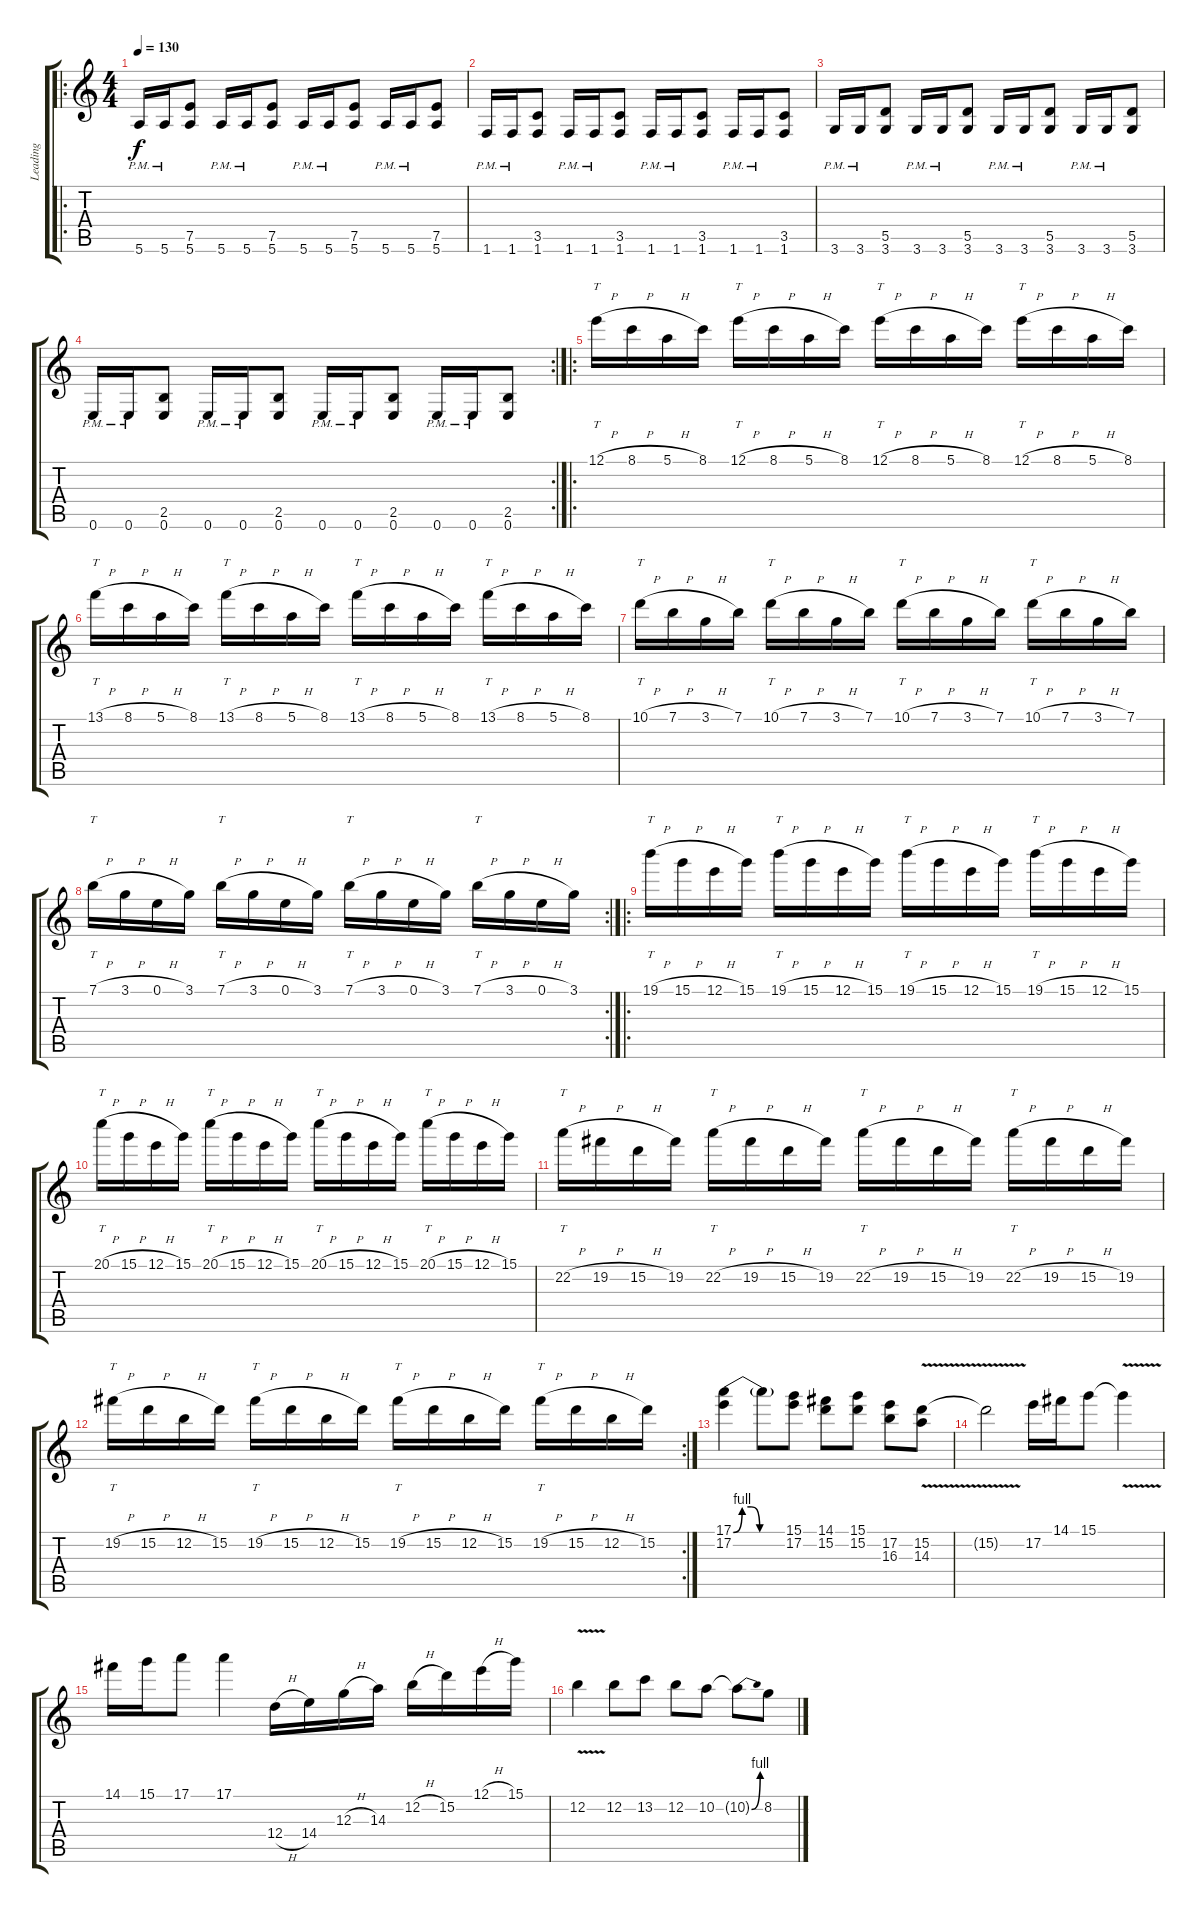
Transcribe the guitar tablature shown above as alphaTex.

\track ("Leading" "Leading") {instrument acousticguitarsteel}
\staff {score tabs}
\tuning (E4 B3 G3 D3 A2 E2) {hide}
\ro
\ts (4 4)
\tempo 130
\clef g2
\ks c
5.6{pm}.16{dy f} 5.6{pm}.16 (7.5 5.6).8 5.6{pm}.16 5.6{pm}.16 (7.5 5.6).8 5.6{pm}.16 5.6{pm}.16 (7.5 5.6).8 5.6{pm}.16 5.6{pm}.16 (7.5 5.6).8 |
1.6{pm}.16 1.6{pm}.16 (3.5 1.6).8 1.6{pm}.16 1.6{pm}.16 (3.5 1.6).8 1.6{pm}.16 1.6{pm}.16 (3.5 1.6).8 1.6{pm}.16 1.6{pm}.16 (3.5 1.6).8 |
3.6{pm}.16 3.6{pm}.16 (5.5 3.6).8 3.6{pm}.16 3.6{pm}.16 (5.5 3.6).8 3.6{pm}.16 3.6{pm}.16 (5.5 3.6).8 3.6{pm}.16 3.6{pm}.16 (5.5 3.6).8 |
\rc 2
0.6{pm}.16 0.6{pm}.16 (2.5 0.6).8 0.6{pm}.16 0.6{pm}.16 (2.5 0.6).8 0.6{pm}.16 0.6{pm}.16 (2.5 0.6).8 0.6{pm}.16 0.6{pm}.16 (2.5 0.6).8 |
\ro
12.1{h}.16{tt instrument overdrivenguitar} 8.1{h}.16 5.1{h}.16 8.1.16 12.1{h}.16{tt} 8.1{h}.16 5.1{h}.16 8.1.16 12.1{h}.16{tt} 8.1{h}.16 5.1{h}.16 8.1.16 12.1{h}.16{tt} 8.1{h}.16 5.1{h}.16 8.1.16 |
13.1{h}.16{tt} 8.1{h}.16 5.1{h}.16 8.1.16 13.1{h}.16{tt} 8.1{h}.16 5.1{h}.16 8.1.16 13.1{h}.16{tt} 8.1{h}.16 5.1{h}.16 8.1.16 13.1{h}.16{tt} 8.1{h}.16 5.1{h}.16 8.1.16 |
10.1{h}.16{tt} 7.1{h}.16 3.1{h}.16 7.1.16 10.1{h}.16{tt} 7.1{h}.16 3.1{h}.16 7.1.16 10.1{h}.16{tt} 7.1{h}.16 3.1{h}.16 7.1.16 10.1{h}.16{tt} 7.1{h}.16 3.1{h}.16 7.1.16 |
\rc 2
7.1{h}.16{tt} 3.1{h}.16 0.1{h}.16 3.1.16 7.1{h}.16{tt} 3.1{h}.16 0.1{h}.16 3.1.16 7.1{h}.16{tt} 3.1{h}.16 0.1{h}.16 3.1.16 7.1{h}.16{tt} 3.1{h}.16 0.1{h}.16 3.1.16 |
\ro
19.1{h}.16{tt} 15.1{h}.16 12.1{h}.16 15.1.16 19.1{h}.16{tt} 15.1{h}.16 12.1{h}.16 15.1.16 19.1{h}.16{tt} 15.1{h}.16 12.1{h}.16 15.1.16 19.1{h}.16{tt} 15.1{h}.16 12.1{h}.16 15.1.16 |
20.1{h}.16{tt} 15.1{h}.16 12.1{h}.16 15.1.16 20.1{h}.16{tt} 15.1{h}.16 12.1{h}.16 15.1.16 20.1{h}.16{tt} 15.1{h}.16 12.1{h}.16 15.1.16 20.1{h}.16{tt} 15.1{h}.16 12.1{h}.16 15.1.16 |
22.2{h}.16{tt} 19.2{h}.16 15.2{h}.16 19.2.16 22.2{h}.16{tt} 19.2{h}.16 15.2{h}.16 19.2.16 22.2{h}.16{tt} 19.2{h}.16 15.2{h}.16 19.2.16 22.2{h}.16{tt} 19.2{h}.16 15.2{h}.16 19.2.16 |
\rc 2
19.2{h}.16{tt} 15.2{h}.16 12.2{h}.16 15.2.16 19.2{h}.16{tt} 15.2{h}.16 12.2{h}.16 15.2.16 19.2{h}.16{tt} 15.2{h}.16 12.2{h}.16 15.2.16 19.2{h}.16{tt} 15.2{h}.16 12.2{h}.16 15.2.16 |
(17.1{be (custom 0 0 10 4 20 4 30 0 60 0)} 17.2).4{instrument overdrivenguitar} 17.1{t}.8 (15.1 17.2).8 (14.1 15.2).8 (15.1 15.2).8 (17.2 16.3).8 (15.2{v} 14.3).8 |
15.2{t}.2 17.2.16 14.1.16 15.1.8 15.1{v t}.4 |
14.1.16 15.1.16 17.1.8 17.1.4 12.4{h}.16 14.4.16 12.3{h}.16 14.3.16 12.2{h}.16 15.2.16 12.1{h}.16 15.1.16 |
12.2{v}.4 12.2.8 13.2.8 12.2.8 10.2.8 10.2{be (bend 0 0 60 4) t}.8 8.2.8
